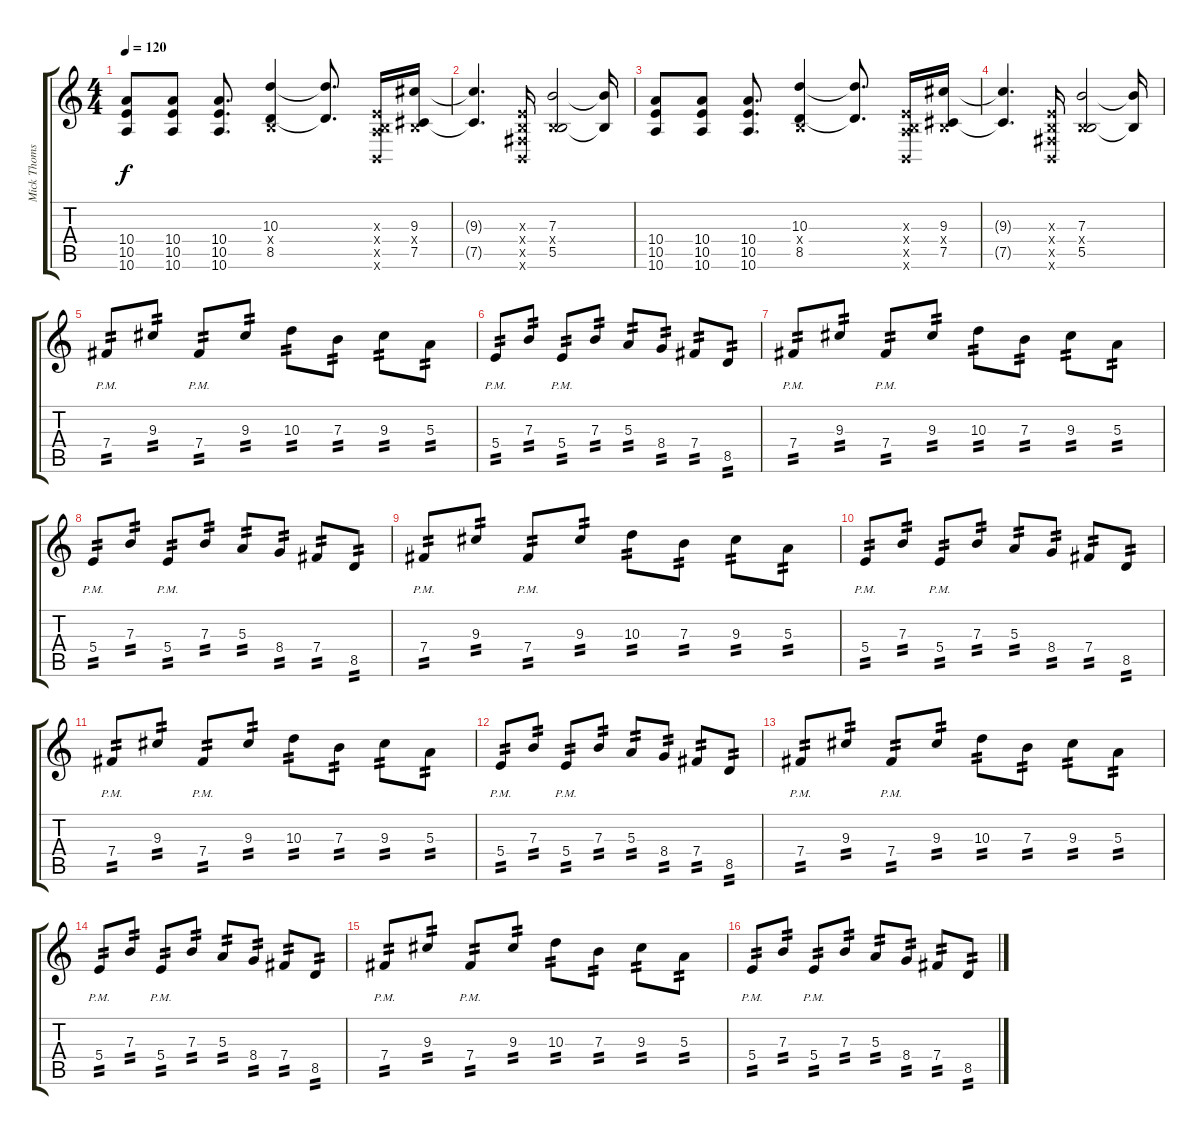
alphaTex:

\track ("Mick Thomson" "Mick Thoms") {instrument distortionguitar}
\staff {score tabs}
\tuning (Db4 Ab3 E3 B2 Gb2 B1) {hide}
\ts (4 4)
\tempo 120
\clef g2
\ks c
(10.4 10.5 10.6).8{dy f} (10.4 10.5 10.6).8 (10.4 10.5 10.6).8{d} (10.3 0.4{x} 8.5).4 (10.3{t} 8.5{t}).8{d} (0.3{x} 0.4{x} 3.5{x} 0.6{x}).16 (9.3 0.4{x} 7.5).16 |
(9.3{t} 7.5{t}).4{d} (0.3{x} 0.4{x} 0.5{x} 0.6{x}).16 (7.3 0.4{x} 5.5).2 (7.3{t} 5.5{t}).16 |
(10.4 10.5 10.6).8 (10.4 10.5 10.6).8 (10.4 10.5 10.6).8{d} (10.3 0.4{x} 8.5).4 (10.3{t} 8.5{t}).8{d} (0.3{x} 0.4{x} 3.5{x} 0.6{x}).16 (9.3 0.4{x} 7.5).16 |
(9.3{t} 7.5{t}).4{d} (0.3{x} 0.4{x} 0.5{x} 0.6{x}).16 (7.3 0.4{x} 5.5).2 (7.3{t} 5.5{t}).16 |
7.4{pm}.8{tp 2} 9.3.8{tp 2} 7.4{pm}.8{tp 2} 9.3.8{tp 2} 10.3.8{tp 2} 7.3.8{tp 2} 9.3.8{tp 2} 5.3.8{tp 2} |
5.4{pm}.8{tp 2} 7.3.8{tp 2} 5.4{pm}.8{tp 2} 7.3.8{tp 2} 5.3.8{tp 2} 8.4.8{tp 2} 7.4.8{tp 2} 8.5.8{tp 2} |
7.4{pm}.8{tp 2} 9.3.8{tp 2} 7.4{pm}.8{tp 2} 9.3.8{tp 2} 10.3.8{tp 2} 7.3.8{tp 2} 9.3.8{tp 2} 5.3.8{tp 2} |
5.4{pm}.8{tp 2} 7.3.8{tp 2} 5.4{pm}.8{tp 2} 7.3.8{tp 2} 5.3.8{tp 2} 8.4.8{tp 2} 7.4.8{tp 2} 8.5.8{tp 2} |
7.4{pm}.8{tp 2} 9.3.8{tp 2} 7.4{pm}.8{tp 2} 9.3.8{tp 2} 10.3.8{tp 2} 7.3.8{tp 2} 9.3.8{tp 2} 5.3.8{tp 2} |
5.4{pm}.8{tp 2} 7.3.8{tp 2} 5.4{pm}.8{tp 2} 7.3.8{tp 2} 5.3.8{tp 2} 8.4.8{tp 2} 7.4.8{tp 2} 8.5.8{tp 2} |
7.4{pm}.8{tp 2} 9.3.8{tp 2} 7.4{pm}.8{tp 2} 9.3.8{tp 2} 10.3.8{tp 2} 7.3.8{tp 2} 9.3.8{tp 2} 5.3.8{tp 2} |
5.4{pm}.8{tp 2} 7.3.8{tp 2} 5.4{pm}.8{tp 2} 7.3.8{tp 2} 5.3.8{tp 2} 8.4.8{tp 2} 7.4.8{tp 2} 8.5.8{tp 2} |
7.4{pm}.8{tp 2} 9.3.8{tp 2} 7.4{pm}.8{tp 2} 9.3.8{tp 2} 10.3.8{tp 2} 7.3.8{tp 2} 9.3.8{tp 2} 5.3.8{tp 2} |
5.4{pm}.8{tp 2} 7.3.8{tp 2} 5.4{pm}.8{tp 2} 7.3.8{tp 2} 5.3.8{tp 2} 8.4.8{tp 2} 7.4.8{tp 2} 8.5.8{tp 2} |
7.4{pm}.8{tp 2} 9.3.8{tp 2} 7.4{pm}.8{tp 2} 9.3.8{tp 2} 10.3.8{tp 2} 7.3.8{tp 2} 9.3.8{tp 2} 5.3.8{tp 2} |
5.4{pm}.8{tp 2} 7.3.8{tp 2} 5.4{pm}.8{tp 2} 7.3.8{tp 2} 5.3.8{tp 2} 8.4.8{tp 2} 7.4.8{tp 2} 8.5.8{tp 2}
